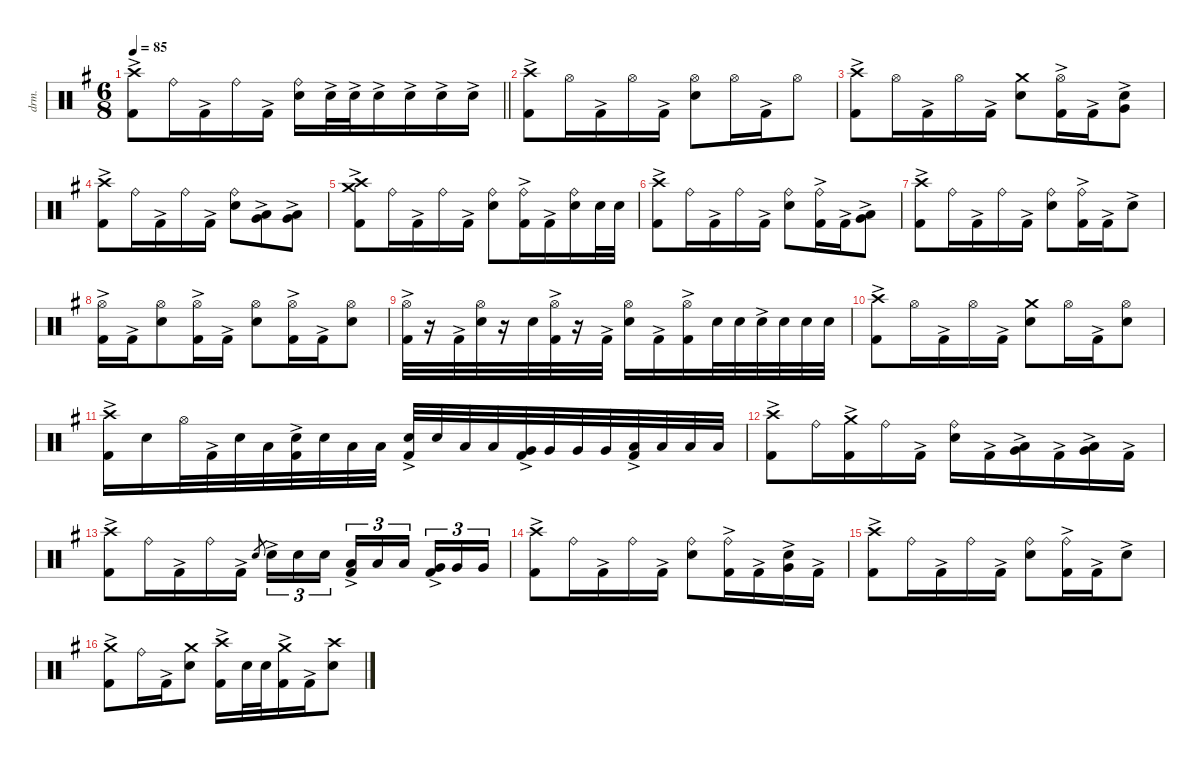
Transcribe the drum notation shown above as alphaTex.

\defaultSystemsLayout 4
\hideDynamics
\bracketExtendMode nobrackets
\otherSystemsTrackNameOrientation horizontal
\track ("Drums" "drm.") {instrument percussion}
\staff {score}
\articulation defaults
\ts (6 8)
\tempo 85
\clef neutral
\barLineRight lightlight
\ks eminor
("Crash high (hit)"{acc forcenatural} "Kick (hit) 2"{ac acc forcenatural}).8{dy f} "Ride (bell)"{acc forcenatural}.16 "Kick (hit) 2"{ac acc forcenatural}.16 "Ride (bell)"{acc forcenatural}.16 "Kick (hit) 2"{ac acc forcenatural}.16 ("Ride (bell)"{acc forcenatural} "Snare (hit) 2"{acc forcenatural}).16 "Snare (hit) 2"{ac acc forcenatural}.32 "Snare (hit) 2"{ac acc forcenatural}.32 "Snare (hit) 2"{ac acc forcenatural}.16 "Snare (hit) 2"{ac acc forcenatural}.16 "Snare (hit) 2"{ac acc forcenatural}.16 "Snare (hit) 2"{ac acc forcenatural}.16 |
("Crash high (hit)"{acc forcenatural} "Kick (hit) 2"{ac acc forcenatural}).8 "Hi-Hat (open)"{acc forcenatural}.16 "Kick (hit) 2"{ac acc forcenatural}.16 "Hi-Hat (open)"{acc forcenatural}.16 "Kick (hit) 2"{ac acc forcenatural}.16 ("Hi-Hat (open)"{acc forcenatural} "Snare (hit) 2"{acc forcenatural}).8 "Hi-Hat (open)"{acc forcenatural}.16 "Kick (hit) 2"{ac acc forcenatural}.16 "Hi-Hat (open)"{acc forcenatural}.8 |
("Crash high (hit)"{acc forcenatural} "Kick (hit) 2"{ac acc forcenatural}).8 "Hi-Hat (open)"{acc forcenatural}.16 "Kick (hit) 2"{ac acc forcenatural}.16 "Hi-Hat (open)"{acc forcenatural}.16 "Kick (hit) 2"{ac acc forcenatural}.16 ("Crash medium (hit)"{acc forcenatural} "Snare (hit) 2"{acc forcenatural}).8 ("Hi-Hat (open)"{acc forcenatural} "Kick (hit) 2"{ac acc forcenatural}).16 "Kick (hit) 2"{ac acc forcenatural}.16 ("Snare (hit) 2"{acc forcenatural} "Very Low Tom (hit)"{ac acc forcenatural}).8 |
("Crash high (hit)"{acc forcenatural} "Kick (hit) 2"{ac acc forcenatural}).8 "Ride (bell)"{acc forcenatural}.16 "Kick (hit) 2"{ac acc forcenatural}.16 "Ride (bell)"{acc forcenatural}.16 "Kick (hit) 2"{ac acc forcenatural}.16 ("Ride (bell)"{acc forcenatural} "Snare (hit) 2"{acc forcenatural}).8 ("Low Tom (hit)"{ac acc forcenatural} "Very Low Tom (hit)"{ac acc forcenatural}).8 ("Very Low Tom (hit)"{ac acc forcenatural} "Low Floor Tom (hit)"{ac acc forcenatural}).8 |
("Crash high (hit)"{acc forcenatural} "Crash medium (hit)"{acc forcenatural} "Kick (hit) 2"{ac acc forcenatural}).8 "Ride (bell)"{acc forcenatural}.16 "Kick (hit) 2"{ac acc forcenatural}.16 "Ride (bell)"{acc forcenatural}.16 "Kick (hit) 2"{ac acc forcenatural}.16 ("Ride (bell)"{acc forcenatural} "Snare (hit) 2"{acc forcenatural}).8 ("Ride (bell)"{acc forcenatural} "Kick (hit) 2"{ac acc forcenatural}).16 "Kick (hit) 2"{ac acc forcenatural}.16 ("Ride (bell)"{acc forcenatural} "Snare (hit) 2"{acc forcenatural}).16 "Snare (hit) 2"{acc forcenatural}.32 "Snare (hit) 2"{acc forcenatural}.32 |
("Crash high (hit)"{acc forcenatural} "Kick (hit) 2"{ac acc forcenatural}).8 "Ride (bell)"{acc forcenatural}.16 "Kick (hit) 2"{ac acc forcenatural}.16 "Ride (bell)"{acc forcenatural}.16 "Kick (hit) 2"{ac acc forcenatural}.16 ("Ride (bell)"{acc forcenatural} "Snare (hit) 2"{acc forcenatural}).8 ("Ride (bell)"{acc forcenatural} "Kick (hit) 2"{ac acc forcenatural}).16 "Kick (hit) 2"{ac acc forcenatural}.16 ("Very Low Tom (hit)"{ac acc forcenatural} "Low Floor Tom (hit)"{ac acc forcenatural}).8 |
("Crash high (hit)"{acc forcenatural} "Kick (hit) 2"{ac acc forcenatural}).8 "Ride (bell)"{acc forcenatural}.16 "Kick (hit) 2"{ac acc forcenatural}.16 "Ride (bell)"{acc forcenatural}.16 "Kick (hit) 2"{ac acc forcenatural}.16 ("Ride (bell)"{acc forcenatural} "Snare (hit) 2"{acc forcenatural}).8 ("Ride (bell)"{acc forcenatural} "Kick (hit) 2"{ac acc forcenatural}).16 "Kick (hit) 2"{ac acc forcenatural}.16 "Snare (hit) 2"{ac acc forcenatural}.8 |
("Hi-Hat (open)"{acc forcenatural} "Kick (hit) 2"{ac acc forcenatural}).16 "Kick (hit) 2"{ac acc forcenatural}.16 ("Hi-Hat (open)"{acc forcenatural} "Snare (hit) 2"{acc forcenatural}).8 ("Hi-Hat (open)"{acc forcenatural} "Kick (hit) 2"{ac acc forcenatural}).16 "Kick (hit) 2"{ac acc forcenatural}.16 ("Hi-Hat (open)"{acc forcenatural} "Snare (hit) 2"{acc forcenatural}).8 ("Hi-Hat (open)"{acc forcenatural} "Kick (hit) 2"{ac acc forcenatural}).16 "Kick (hit) 2"{ac acc forcenatural}.16 ("Hi-Hat (open)"{acc forcenatural} "Snare (hit) 2"{acc forcenatural}).8 |
("Hi-Hat (open)"{acc forcenatural} "Kick (hit) 2"{ac acc forcenatural}).32 r.16 "Kick (hit) 2"{ac acc forcenatural}.32 ("Hi-Hat (open)"{acc forcenatural} "Snare (hit) 2"{acc forcenatural}).32 r.16 "Snare (hit) 2"{acc forcenatural}.32 ("Hi-Hat (open)"{acc forcenatural} "Kick (hit) 2"{ac acc forcenatural}).32 r.16 "Kick (hit) 2"{ac acc forcenatural}.32 ("Hi-Hat (open)"{acc forcenatural} "Snare (hit) 2"{acc forcenatural}).16 "Kick (hit) 2"{ac acc forcenatural}.16 ("Hi-Hat (open)"{acc forcenatural} "Kick (hit) 2"{ac acc forcenatural}).16 "Snare (hit) 2"{acc forcenatural}.32 "Snare (hit) 2"{acc forcenatural}.32 "Snare (hit) 2"{ac acc forcenatural}.32 "Snare (hit) 2"{acc forcenatural}.32 "Snare (hit) 2"{acc forcenatural}.32 "Snare (hit) 2"{acc forcenatural}.32 |
("Crash high (hit)"{acc forcenatural} "Kick (hit) 2"{ac acc forcenatural}).8 "Hi-Hat (open)"{acc forcenatural}.16 "Kick (hit) 2"{ac acc forcenatural}.16 "Hi-Hat (open)"{acc forcenatural}.16 "Kick (hit) 2"{ac acc forcenatural}.16 ("Crash medium (hit)"{acc forcenatural} "Snare (hit) 2"{acc forcenatural}).8 "Hi-Hat (open)"{acc forcenatural}.16 "Kick (hit) 2"{ac acc forcenatural}.16 ("Hi-Hat (open)"{acc forcenatural} "Snare (hit) 2"{acc forcenatural}).8 |
("Crash high (hit)"{acc forcenatural} "Kick (hit) 2"{ac acc forcenatural}).16 "Snare (hit) 2"{acc forcenatural}.16 "Hi-Hat (open)"{acc forcenatural}.32 "Kick (hit) 2"{ac acc forcenatural}.32 "Snare (hit) 2"{acc forcenatural}.32 "Low Tom (hit)"{acc forcenatural}.32 ("Snare (hit) 2"{ac acc forcenatural} "Kick (hit) 2"{ac acc forcenatural}).32 "Snare (hit) 2"{acc forcenatural}.32 "Low Tom (hit)"{acc forcenatural}.32 "Low Tom (hit)"{acc forcenatural}.32 ("Snare (hit) 2"{ac acc forcenatural} "Kick (hit) 2"{ac acc forcenatural}).32 "Snare (hit) 2"{acc forcenatural}.32 "Low Tom (hit)"{acc forcenatural}.32 "Low Tom (hit)"{acc forcenatural}.32 ("Very Low Tom (hit)"{ac acc forcenatural} "Kick (hit) 2"{ac acc forcenatural}).32 "Very Low Tom (hit)"{acc forcenatural}.32 "Very Low Tom (hit)"{acc forcenatural}.32 "Very Low Tom (hit)"{acc forcenatural}.32 ("Low Floor Tom (hit)"{ac acc forcenatural} "Kick (hit) 2"{ac acc forcenatural}).32 "Low Floor Tom (hit)"{acc forcenatural}.32 "Low Floor Tom (hit)"{acc forcenatural}.32 "Low Floor Tom (hit)"{acc forcenatural}.32 |
("Crash high (hit)"{acc forcenatural} "Kick (hit) 2"{ac acc forcenatural}).8 "Ride (bell)"{acc forcenatural}.16 ("Crash medium (hit)"{acc forcenatural} "Kick (hit) 2"{ac acc forcenatural}).16 "Ride (bell)"{acc forcenatural}.16 "Kick (hit) 2"{ac acc forcenatural}.16 ("Ride (bell)"{acc forcenatural} "Snare (hit) 2"{acc forcenatural}).16 "Kick (hit) 2"{ac acc forcenatural}.16 ("Low Tom (hit)"{ac acc forcenatural} "Very Low Tom (hit)"{ac acc forcenatural}).16 "Kick (hit) 2"{ac acc forcenatural}.16 ("Very Low Tom (hit)"{ac acc forcenatural} "Low Floor Tom (hit)"{ac acc forcenatural}).16 "Kick (hit) 2"{ac acc forcenatural}.16 |
("Crash high (hit)"{acc forcenatural} "Kick (hit) 2"{ac acc forcenatural}).8 "Ride (bell)"{acc forcenatural}.16 "Kick (hit) 2"{ac acc forcenatural}.16 "Ride (bell)"{acc forcenatural}.16 "Kick (hit) 2"{ac acc forcenatural}.16 "Snare (hit) 2"{acc forcenatural}.8{gr dy mf} "Snare (hit) 2"{ac acc forcenatural}.16{tu (3 2) dy f} "Snare (hit) 2"{acc forcenatural}.16{tu (3 2)} "Snare (hit) 2"{acc forcenatural}.16{tu (3 2)} ("Low Tom (hit)"{ac acc forcenatural} "Kick (hit) 2"{ac acc forcenatural}).16{tu (3 2)} "Low Tom (hit)"{acc forcenatural}.16{tu (3 2)} "Low Tom (hit)"{acc forcenatural}.16{tu (3 2)} ("Very Low Tom (hit)"{ac acc forcenatural} "Kick (hit) 2"{ac acc forcenatural}).16{tu (3 2)} "Very Low Tom (hit)"{acc forcenatural}.16{tu (3 2)} "Very Low Tom (hit)"{acc forcenatural}.16{tu (3 2)} |
("Crash high (hit)"{acc forcenatural} "Kick (hit) 2"{ac acc forcenatural}).8 "Ride (bell)"{acc forcenatural}.16 "Kick (hit) 2"{ac acc forcenatural}.16 "Ride (bell)"{acc forcenatural}.16 "Kick (hit) 2"{ac acc forcenatural}.16 ("Ride (bell)"{acc forcenatural} "Snare (hit) 2"{acc forcenatural}).8 ("Ride (bell)"{acc forcenatural} "Kick (hit) 2"{ac acc forcenatural}).16 "Kick (hit) 2"{ac acc forcenatural}.16 ("Snare (hit) 2"{ac acc forcenatural} "Very Low Tom (hit)"{ac acc forcenatural}).16 "Kick (hit) 2"{ac acc forcenatural}.16 |
("Crash high (hit)"{acc forcenatural} "Kick (hit) 2"{ac acc forcenatural}).8 "Ride (bell)"{acc forcenatural}.16 "Kick (hit) 2"{ac acc forcenatural}.16 "Ride (bell)"{acc forcenatural}.16 "Kick (hit) 2"{ac acc forcenatural}.16 ("Ride (bell)"{acc forcenatural} "Snare (hit) 2"{acc forcenatural}).8 ("Ride (bell)"{acc forcenatural} "Kick (hit) 2"{ac acc forcenatural}).16 "Kick (hit) 2"{ac acc forcenatural}.16 "Snare (hit) 2"{ac acc forcenatural}.8 |
("Crash medium (hit)"{acc forcenatural} "Kick (hit) 2"{ac acc forcenatural}).8 "Ride (bell)"{acc forcenatural}.16 "Kick (hit) 2"{ac acc forcenatural}.16 ("Crash medium (hit)"{acc forcenatural} "Snare (hit) 2"{acc forcenatural}).8 ("Crash high (hit)"{acc forcenatural} "Kick (hit) 2"{ac acc forcenatural}).16 "Snare (hit) 2"{acc forcenatural}.32 "Snare (hit) 2"{acc forcenatural}.32 ("Crash medium (hit)"{acc forcenatural} "Kick (hit) 2"{ac acc forcenatural}).16 "Kick (hit) 2"{ac acc forcenatural}.16 ("Crash high (hit)"{acc forcenatural} "Snare (hit) 2"{acc forcenatural}).8
